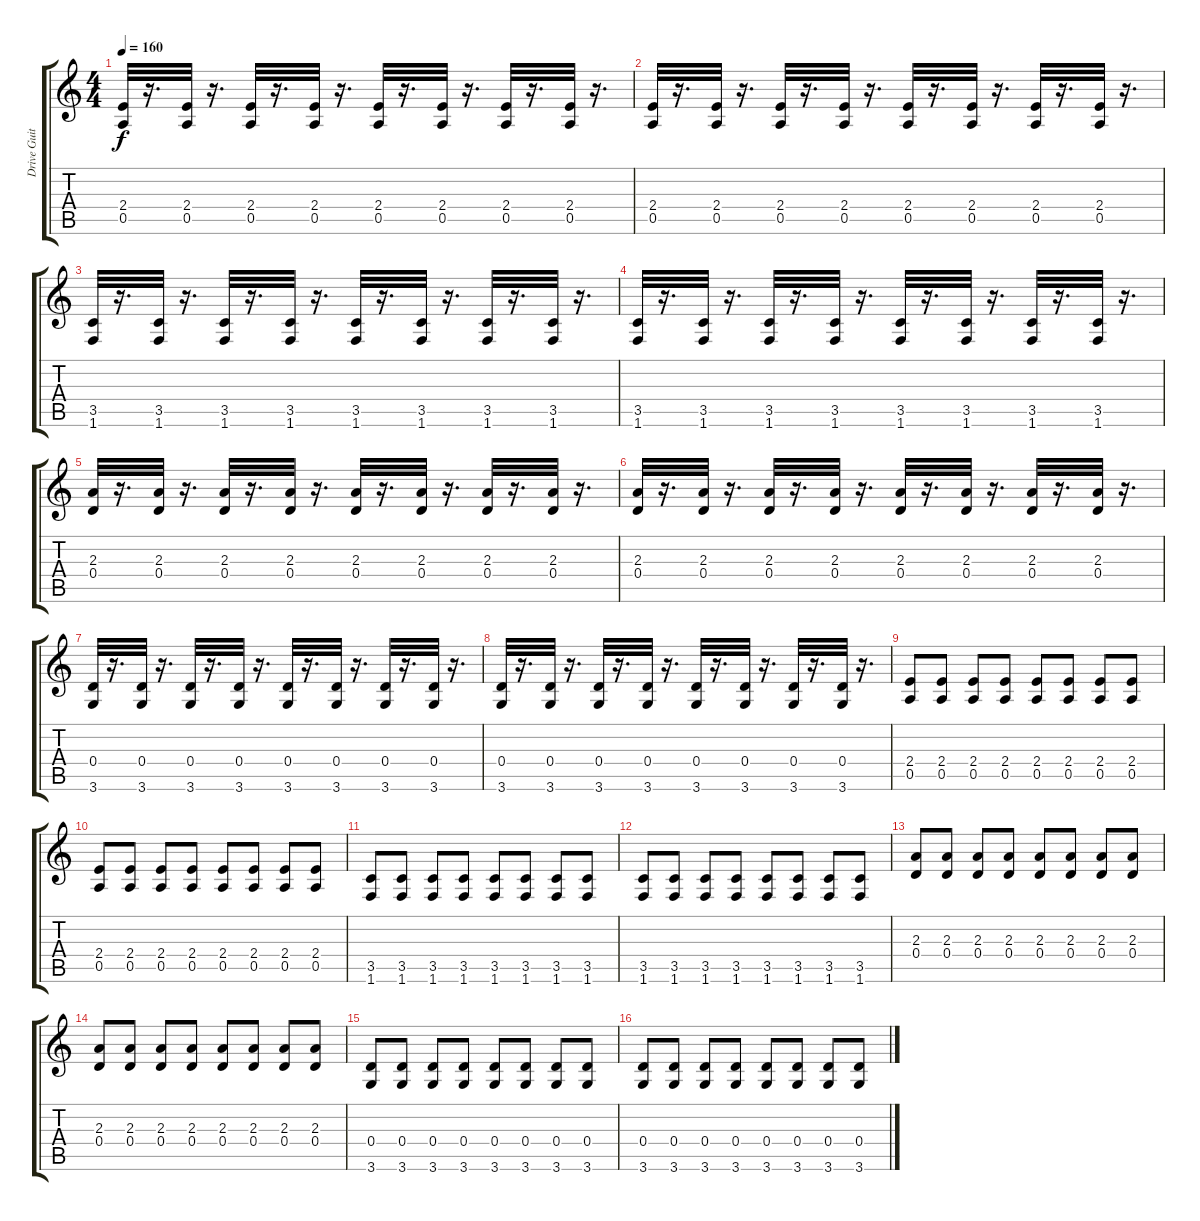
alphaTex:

\track ("Drive Guitar" "Drive Guit") {instrument distortionguitar}
\staff {score tabs}
\tuning (E4 B3 G3 D3 A2 E2) {hide}
\ts (4 4)
\tempo 160
\clef g2
\ks c
(2.4 0.5).32{dy f} r.16{d} (2.4 0.5).32 r.16{d} (2.4 0.5).32 r.16{d} (2.4 0.5).32 r.16{d} (2.4 0.5).32 r.16{d} (2.4 0.5).32 r.16{d} (2.4 0.5).32 r.16{d} (2.4 0.5).32 r.16{d} |
(2.4 0.5).32 r.16{d} (2.4 0.5).32 r.16{d} (2.4 0.5).32 r.16{d} (2.4 0.5).32 r.16{d} (2.4 0.5).32 r.16{d} (2.4 0.5).32 r.16{d} (2.4 0.5).32 r.16{d} (2.4 0.5).32 r.16{d} |
(3.5 1.6).32 r.16{d} (3.5 1.6).32 r.16{d} (3.5 1.6).32 r.16{d} (3.5 1.6).32 r.16{d} (3.5 1.6).32 r.16{d} (3.5 1.6).32 r.16{d} (3.5 1.6).32 r.16{d} (3.5 1.6).32 r.16{d} |
(3.5 1.6).32 r.16{d} (3.5 1.6).32 r.16{d} (3.5 1.6).32 r.16{d} (3.5 1.6).32 r.16{d} (3.5 1.6).32 r.16{d} (3.5 1.6).32 r.16{d} (3.5 1.6).32 r.16{d} (3.5 1.6).32 r.16{d} |
(2.3 0.4).32 r.16{d} (2.3 0.4).32 r.16{d} (2.3 0.4).32 r.16{d} (2.3 0.4).32 r.16{d} (2.3 0.4).32 r.16{d} (2.3 0.4).32 r.16{d} (2.3 0.4).32 r.16{d} (2.3 0.4).32 r.16{d} |
(2.3 0.4).32 r.16{d} (2.3 0.4).32 r.16{d} (2.3 0.4).32 r.16{d} (2.3 0.4).32 r.16{d} (2.3 0.4).32 r.16{d} (2.3 0.4).32 r.16{d} (2.3 0.4).32 r.16{d} (2.3 0.4).32 r.16{d} |
(0.4 3.6).32 r.16{d} (0.4 3.6).32 r.16{d} (0.4 3.6).32 r.16{d} (0.4 3.6).32 r.16{d} (0.4 3.6).32 r.16{d} (0.4 3.6).32 r.16{d} (0.4 3.6).32 r.16{d} (0.4 3.6).32 r.16{d} |
(0.4 3.6).32 r.16{d} (0.4 3.6).32 r.16{d} (0.4 3.6).32 r.16{d} (0.4 3.6).32 r.16{d} (0.4 3.6).32 r.16{d} (0.4 3.6).32 r.16{d} (0.4 3.6).32 r.16{d} (0.4 3.6).32 r.16{d} |
(2.4 0.5).8 (2.4 0.5).8 (2.4 0.5).8 (2.4 0.5).8 (2.4 0.5).8 (2.4 0.5).8 (2.4 0.5).8 (2.4 0.5).8 |
(2.4 0.5).8 (2.4 0.5).8 (2.4 0.5).8 (2.4 0.5).8 (2.4 0.5).8 (2.4 0.5).8 (2.4 0.5).8 (2.4 0.5).8 |
(3.5 1.6).8 (3.5 1.6).8 (3.5 1.6).8 (3.5 1.6).8 (3.5 1.6).8 (3.5 1.6).8 (3.5 1.6).8 (3.5 1.6).8 |
(3.5 1.6).8 (3.5 1.6).8 (3.5 1.6).8 (3.5 1.6).8 (3.5 1.6).8 (3.5 1.6).8 (3.5 1.6).8 (3.5 1.6).8 |
(2.3 0.4).8 (2.3 0.4).8 (2.3 0.4).8 (2.3 0.4).8 (2.3 0.4).8 (2.3 0.4).8 (2.3 0.4).8 (2.3 0.4).8 |
(2.3 0.4).8 (2.3 0.4).8 (2.3 0.4).8 (2.3 0.4).8 (2.3 0.4).8 (2.3 0.4).8 (2.3 0.4).8 (2.3 0.4).8 |
(0.4 3.6).8 (0.4 3.6).8 (0.4 3.6).8 (0.4 3.6).8 (0.4 3.6).8 (0.4 3.6).8 (0.4 3.6).8 (0.4 3.6).8 |
(0.4 3.6).8 (0.4 3.6).8 (0.4 3.6).8 (0.4 3.6).8 (0.4 3.6).8 (0.4 3.6).8 (0.4 3.6).8 (0.4 3.6).8
